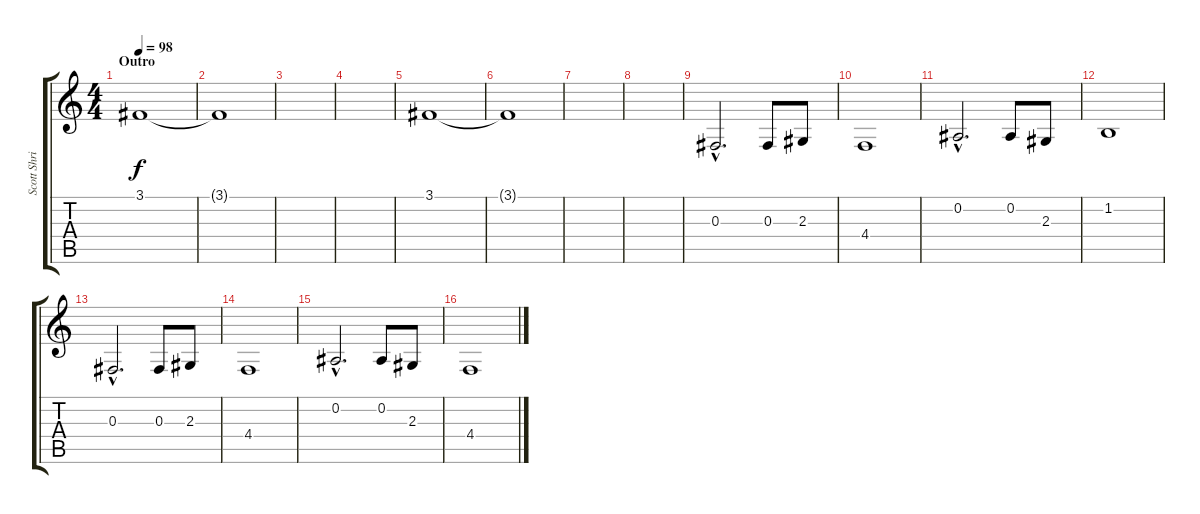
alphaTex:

\track ("Scott Shriner - Bkup Vocals" "Scott Shri") {instrument choiraahs}
\staff {score tabs}
\tuning (Eb4 Bb3 Gb3 Db3 Ab2 Eb2) {hide}
\ts (4 4)
\section ("" "Outro")
\tempo 98
\clef g2
\ks c
3.1.1{dy f} |
3.1{t}.1 |
|
|
3.1.1 |
3.1{t}.1 |
|
|
0.3{hac}.2{d} 0.3.8 2.3.8 |
4.4.1 |
0.2{hac}.2{d} 0.2.8 2.3.8 |
1.2.1 |
0.3{hac}.2{d} 0.3.8 2.3.8 |
4.4.1 |
0.2{hac}.2{d} 0.2.8 2.3.8 |
4.4.1
